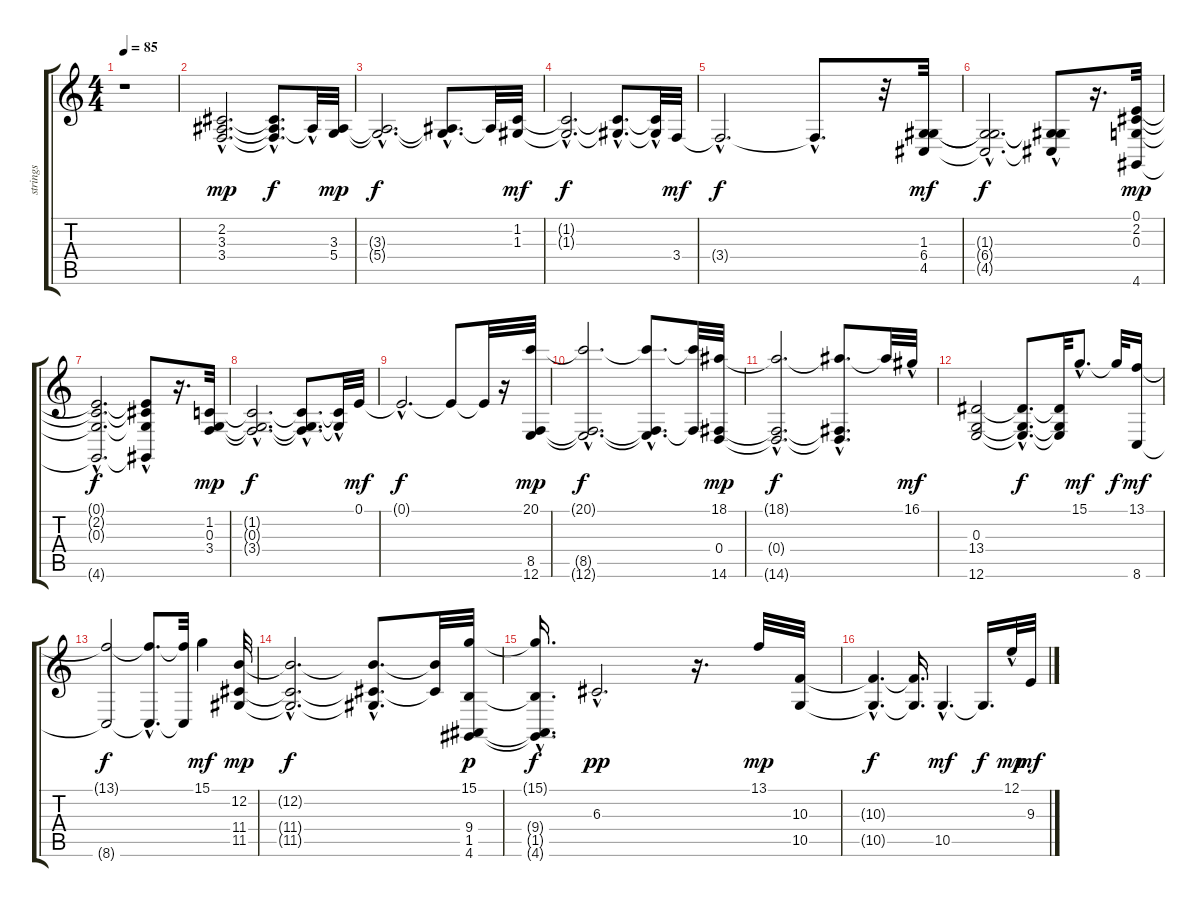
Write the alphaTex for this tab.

\track ("strings" "strings") {instrument acousticgrandpiano}
\staff {score tabs}
\tuning (E4 B3 G3 D3 A2 E2) {hide}
\ts (4 4)
\tempo 85
\clef g2
\ks c
r.1{dy f} |
(2.2{hac} 3.3{hac} 3.4{hac}).2{d dy mp} (2.2{t} 3.3{hac t} 3.4{t}).8{d dy f} 3.3{hac t}.32 (3.3 5.4).32{dy mp} |
(3.3{hac t} 5.4{hac t}).2{d dy f} (3.3{hac t} 5.4{t}).8{d} 3.3{t}.32 (1.2 1.3).32{dy mf} |
(1.2{hac t} 1.3{hac t}).2{d dy f} (1.2{hac t} 1.3{hac t}).8{d} (1.2{hac t} 1.3{hac t}).32 3.4.32{dy mf} |
3.4{hac t}.2{d dy f} 3.4{hac t}.8{d} r.32 (1.3 6.4 4.5).32{dy mf} |
(1.3{hac t} 6.4{hac t} 4.5{hac t}).2{d dy f} (1.3{t} 6.4{t} 4.5{hac t}).8 r.16{d} (0.1 2.2 0.3 4.6).32{dy mp} |
(0.1{hac t} 2.2{hac t} 0.3{hac t} 4.6{hac t}).2{d dy f} (0.1{t} 2.2{hac t} 0.3{t} 4.6{t}).8 r.16{d} (1.2 0.3 3.4).32{dy mp} |
(1.2{hac t} 0.3{hac t} 3.4{hac t}).2{d dy f} (1.2{hac t} 0.3{hac t} 3.4{hac t}).8{d} (1.2{t} 0.3{hac t}).32 0.1.32{dy mf} |
0.1{hac t}.2{d dy f} 0.1{t}.8 0.1{t}.32 r.16 (20.1 8.5 12.6).32{dy mp} |
(20.1{hac t} 8.5{hac t} 12.6{hac t}).2{d dy f} (20.1{hac t} 8.5{hac t} 12.6{t}).8{d} (20.1{t} 8.5{t}).32 (18.1 0.4 14.6).32{dy mp} |
(18.1{hac t} 0.4{hac t} 14.6{hac t}).2{d dy f} (18.1{hac t} 0.4{hac t} 14.6{hac t}).8{d} 18.1{t}.32 16.1{hac}.32{dy mf} |
(0.3 13.4 12.6).2 (0.3{hac t} 13.4{hac t} 12.6{hac t}).8{d dy f} (0.3{t} 13.4{t} 12.6{t}).32 15.1{hac}.8{d dy mf} 15.1{t}.32{dy f} (13.1 8.6).16{dy mf} |
(13.1{t} 8.6{t}).2{dy f} (13.1{hac t} 8.6{hac t}).8{d} (13.1{t} 8.6{t}).32 15.1.4{dy mf} (12.2 11.4 11.5).32{dy mp} |
(12.2{hac t} 11.4{hac t} 11.5{hac t}).2{d dy f} (12.2{hac t} 11.4{hac t} 11.5{t}).8{d} (12.2{t} 11.4{t}).32 (15.1 9.4 1.5 4.6).32{dy p} |
(15.1{hac t} 9.4{hac t} 1.5{hac t} 4.6{hac t}).16{d dy f} 6.3{hac}.2{d dy pp} r.16{d} 13.1.32{dy mp} (10.3 10.5).32 |
(10.3{hac t} 10.5{hac t}).4{d dy f} (10.3{t} 10.5{t}).16{d} 10.5{hac}.4{d dy mf} 10.5{t}.16{d dy f} 12.1{hac}.32{dy mp} 9.3.32{dy mf}
